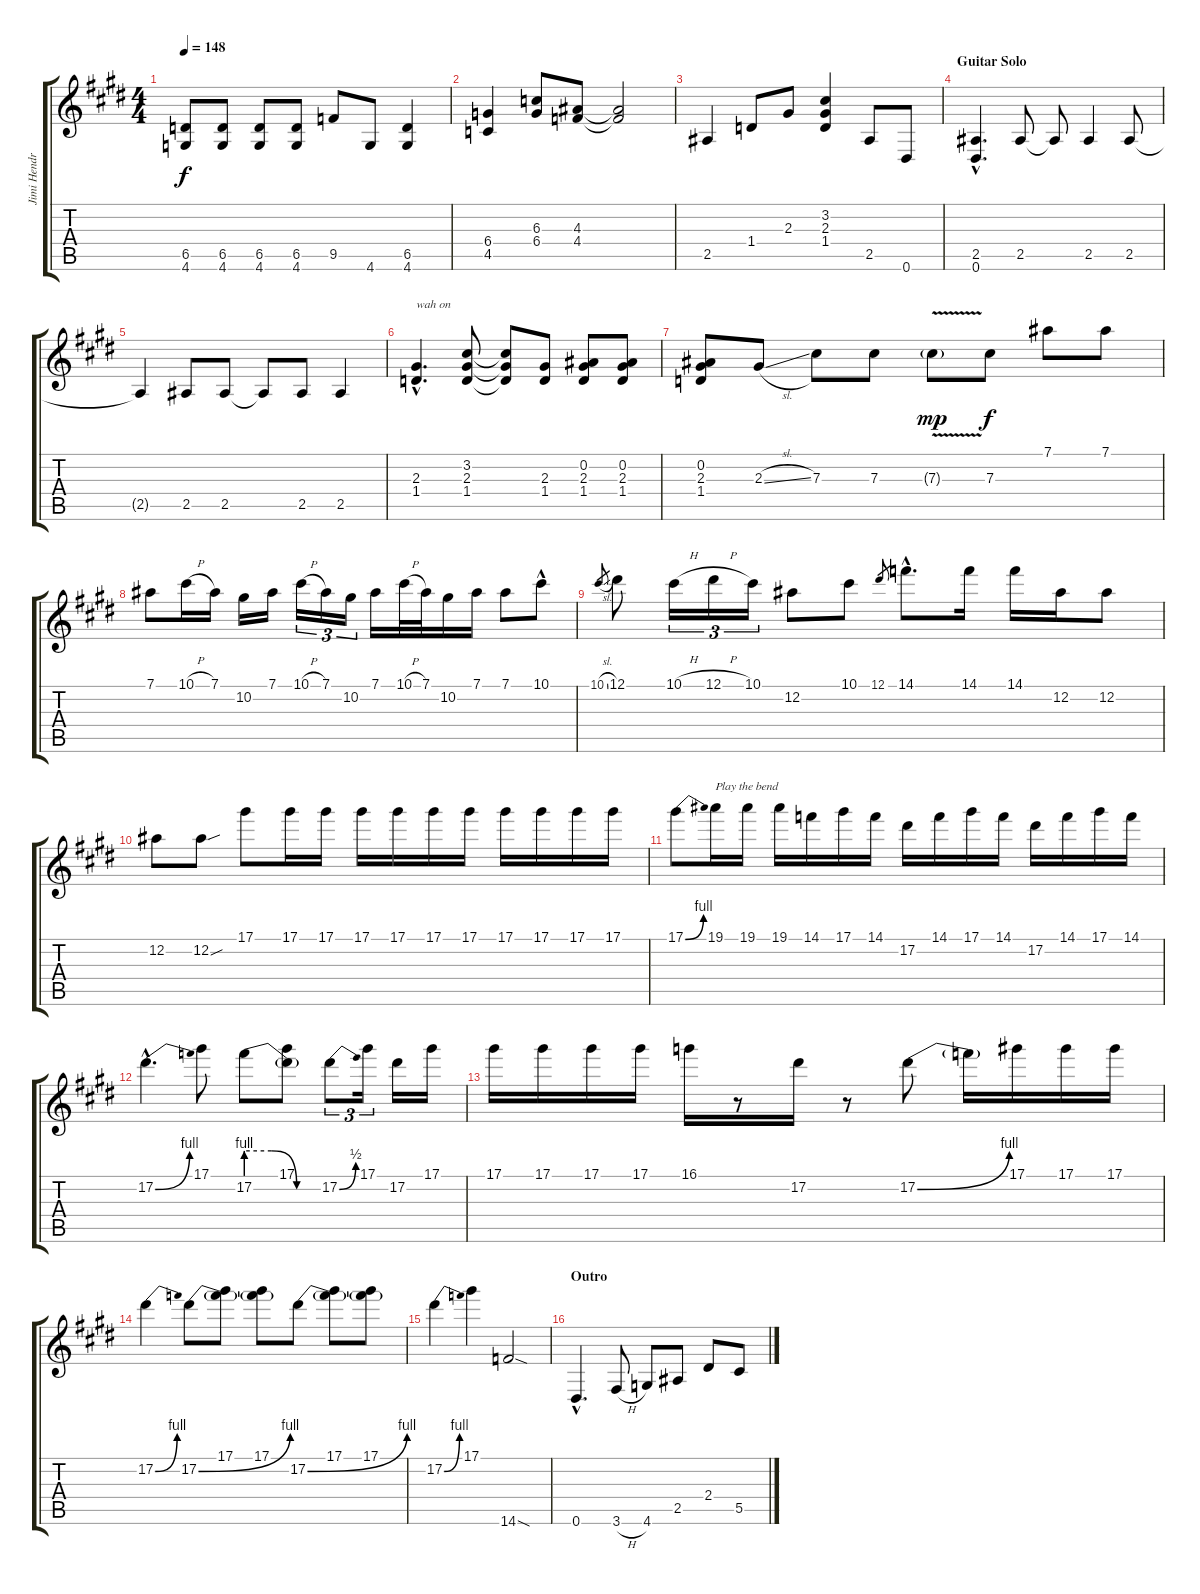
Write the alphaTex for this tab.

\track ("Jimi Hendrix" "Jimi Hendr") {instrument overdrivenguitar}
\staff {score tabs}
\tuning (Eb4 Bb3 Gb3 Db3 Ab2 Eb2) {hide}
\ts (4 4)
\tempo 148
\clef g2
\ks e
(6.5{t} 4.6{t}).8{dy f} (6.5 4.6).8 (6.5 4.6).8 (6.5 4.6).8 9.5.8 4.6.8 (6.5 4.6).4 |
(6.4 4.5).4 (6.3 6.4).8 (4.3 4.4).8 (4.3{t} 4.4{t}).2 |
2.5.4 1.4.8 2.3.8 (3.2 2.3 1.4).4 2.5.8 0.6.8 |
\section ("" "Guitar Solo")
(2.5{hac} 0.6{hac}).4{d} 2.5.8 2.5{t}.8 2.5.4 2.5.8 |
2.5{t}.4 2.5.8 2.5.8 2.5{t}.8 2.5.8 2.5.4 |
(2.3{hac} 1.4{hac}).4{d txt "wah on"} (3.2 2.3 1.4).8 (3.2{t} 2.3{t} 1.4{t}).8 (2.3 1.4).8 (0.2 2.3 1.4).8 (0.2 2.3 1.4).8 |
(0.2 2.3 1.4).8 2.3{sl}.8 7.3.8 7.3.8 7.3{v g}.8{dy mp} 7.3.8{dy f} 7.1.8 7.1.8 |
7.1.8 10.1{h}.16 7.1.16 10.2.16 7.1.16 10.1{h}.16{tu (3 2)} 7.1.16{tu (3 2)} 10.2.16{tu (3 2)} 7.1.16 10.1{h}.32 7.1.32 10.2.16 7.1.16 7.1.8 10.1{hac}.8 |
10.1{sl}.8{gr} 12.1.8 10.1{h}.16{tu (3 2)} 12.1{h}.16{tu (3 2)} 10.1.16{tu (3 2)} 12.2.8 10.1.8 12.1.8{gr} 14.1{hac}.8{d} 14.1.16 14.1.16 12.2.16 12.2.8 |
12.2.8 12.2{sou}.8 17.1.8 17.1.16 17.1.16 17.1.16 17.1.16 17.1.16 17.1.16 17.1.16 17.1.16 17.1.16 17.1.16 |
17.1{be (bend 0 0 60 4)}.8 19.1.16{txt "Play the bend"} 19.1.16 19.1.16 14.1.16 17.1.16 14.1.16 17.2.16 14.1.16 17.1.16 14.1.16 17.2.16 14.1.16 17.1.16 14.1.16 |
17.2{be (bend 0 0 60 4) hac}.4{d} 17.1.8 17.2{be (custom 0 4 20 4 40 0 60 0)}.8 (17.1 17.2{t}).8 17.2{be (bend 0 0 60 2)}.8{tu (3 2)} 17.1.16{tu (3 2)} 17.2.16 17.1.16 |
17.1.16 17.1.16 17.1.16 17.1.16 16.1.16 r.8 17.2.16 r.8 17.2{be (bend 0 0 60 4)}.8 17.2{t}.16 17.1.16 17.1.16 17.1.16 |
17.2{be (bend 0 0 60 4)}.4 17.2{be (bend 0 0 60 4)}.8 (17.1 17.2{t}).8 (17.1 17.2{t}).8 17.2{be (bend 0 0 60 4)}.8 (17.1 17.2{t}).8 (17.1 17.2{t}).8 |
17.2{be (bend 0 0 60 4)}.4 17.1.4 14.6{sod}.2 |
\section ("" "Outro")
0.6{hac}.4{d} 3.6{h}.8 4.6.8 2.5.8 2.4.8 5.5.8
